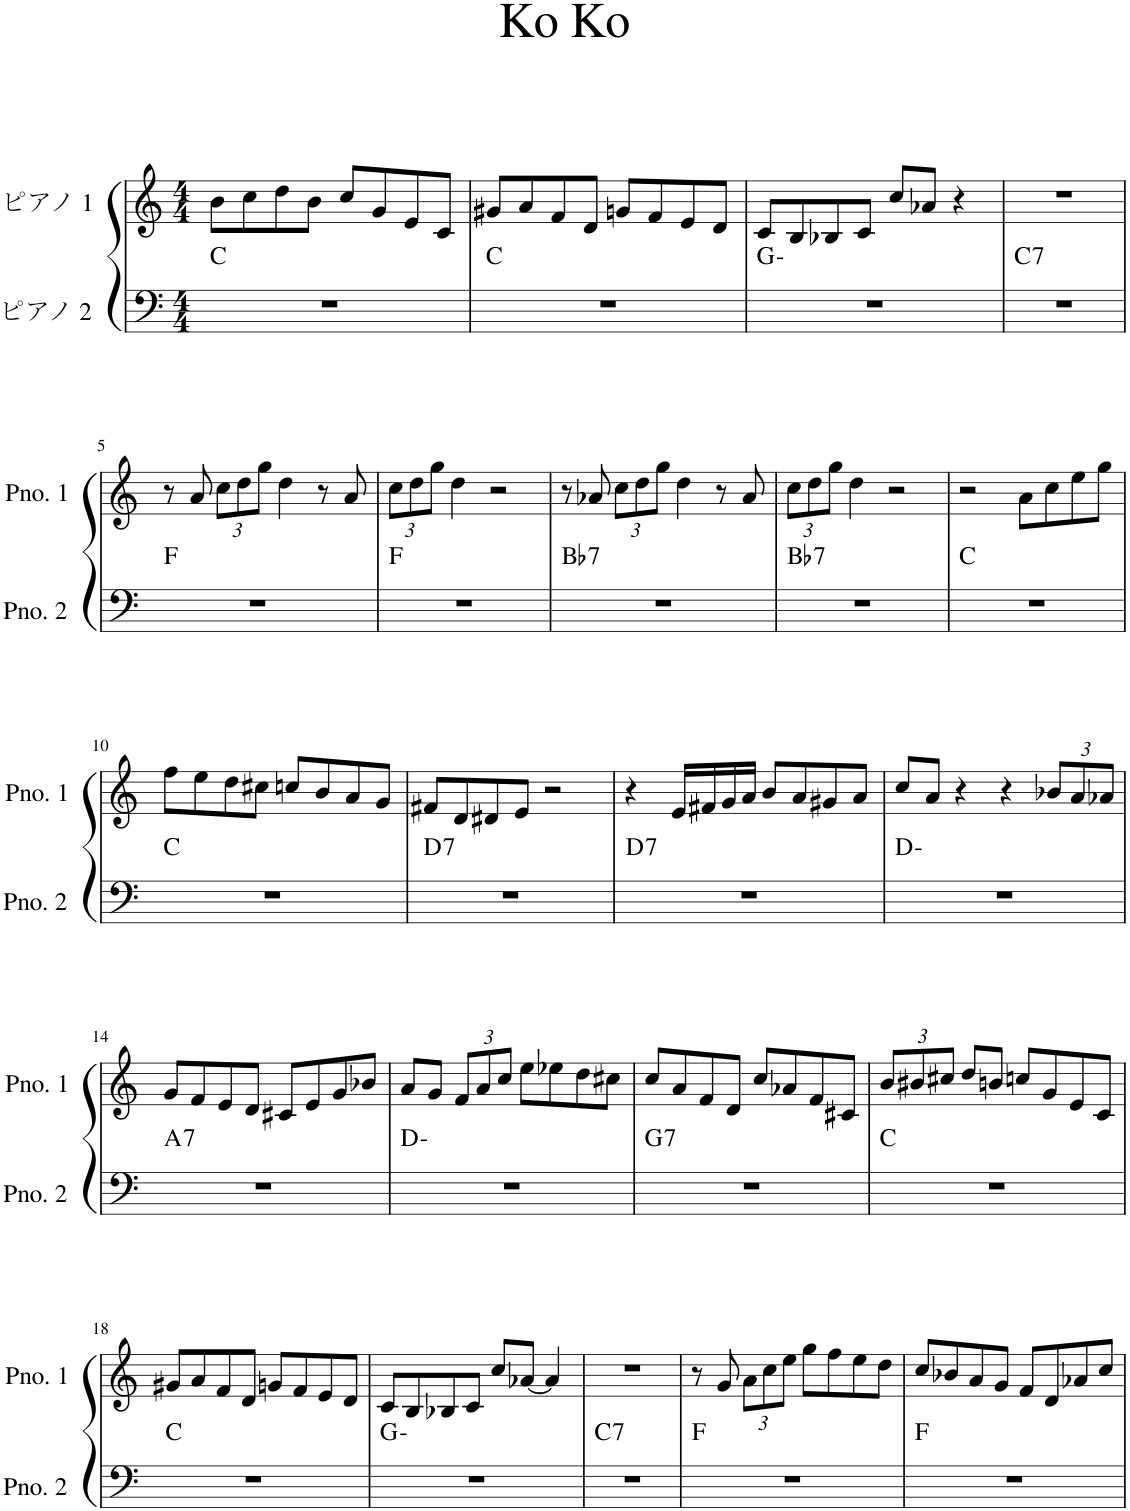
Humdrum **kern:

**kern	**harte	**kern
*part2	*part2	*part1
*staff2	*	*staff1
*I"ピアノ 2	*	*I"ピアノ 1
*clefF4	*	*clefG2
*k[]	*	*k[]
*M4/4	*	*M4/4
=1	=1	=1
1r	C:maj	8b\L
.	.	8cc\
.	.	8dd\
.	.	8b\J
.	.	8cc/L
.	.	8g/
.	.	8e/
.	.	8c/J
=2	=2	=2
1r	C:maj	8g#X/L
.	.	8a/
.	.	8f/
.	.	8d/J
.	.	8gn/L
.	.	8f/
.	.	8e/
.	.	8d/J
=3	=3	=3
1r	G:min	8c/L
.	.	8B/
.	.	8B-X/
.	.	8c/J
.	.	8cc/L
.	.	8a-X/J
.	.	4r
=4	=4	=4
!	!LO:H:kt=7	!
1r	C:7	1r
!!LO:LB:g=z
=5	=5	=5
1r	F:maj	8r
.	.	8a/
*	*	*Xbrackettup
.	.	12cc\L
.	.	12dd\
.	.	12gg\J
.	.	4dd\
.	.	8r
.	.	8a/
=6	=6	=6
1r	F:maj	12cc\L
.	.	12dd\
.	.	12gg\J
.	.	4dd\
.	.	2r
=7	=7	=7
!	!LO:H:kt=7	!
1r	Bb:7	8r
.	.	8a-X/
.	.	12cc\L
.	.	12dd\
.	.	12gg\J
.	.	4dd\
.	.	8r
.	.	8a-/
=8	=8	=8
!	!LO:H:kt=7	!
1r	Bb:7	12cc\L
.	.	12dd\
.	.	12gg\J
.	.	4dd\
.	.	2r
=9	=9	=9
1r	C:maj	2r
.	.	8a\L
.	.	8cc\
.	.	8ee\
.	.	8gg\J
!!LO:LB:g=z
=10	=10	=10
1r	C:maj	8ff\L
.	.	8ee\
.	.	8dd\
.	.	8cc#X\J
.	.	8ccn/L
.	.	8b/
.	.	8a/
.	.	8g/J
=11	=11	=11
!	!LO:H:kt=7	!
1r	D:7	8f#X/L
.	.	8d/
.	.	8d#X/
.	.	8e/J
.	.	2r
=12	=12	=12
!	!LO:H:kt=7	!
1r	D:7	4r
.	.	16e/LL
.	.	16f#X/
.	.	16g/
.	.	16a/JJ
.	.	8b/L
.	.	8a/
.	.	8g#X/
.	.	8a/J
=13	=13	=13
1r	D:min	8cc/L
.	.	8a/J
.	.	4r
.	.	4r
.	.	12b-X/L
.	.	12a/
.	.	12a-X/J
!!LO:LB:g=z
=14	=14	=14
!	!LO:H:kt=7	!
1r	A:7	8g/L
.	.	8f/
.	.	8e/
.	.	8d/J
.	.	8c#X/L
.	.	8e/
.	.	8g/
.	.	8b-X/J
=15	=15	=15
1r	D:min	8a/L
.	.	8g/J
.	.	12f/L
.	.	12a/
.	.	12cc/J
.	.	8ee\L
.	.	8ee-X\
.	.	8dd\
.	.	8cc#X\J
=16	=16	=16
!	!LO:H:kt=7	!
1r	G:7	8cc/L
.	.	8a/
.	.	8f/
.	.	8d/J
.	.	8cc/L
.	.	8a-X/
.	.	8f/
.	.	8c#X/J
=17	=17	=17
1r	C:maj	12b/L
.	.	12b#X/
.	.	12cc#X/J
.	.	8dd/L
.	.	8bn/J
.	.	8ccn/L
.	.	8g/
.	.	8e/
.	.	8c/J
!!LO:LB:g=z
=18	=18	=18
1r	C:maj	8g#X/L
.	.	8a/
.	.	8f/
.	.	8d/J
.	.	8gn/L
.	.	8f/
.	.	8e/
.	.	8d/J
=19	=19	=19
1r	G:min	8c/L
.	.	8B/
.	.	8B-X/
.	.	8c/J
.	.	8cc/L
.	.	[8a-X/J
.	.	4a-/]
=20	=20	=20
!	!LO:H:kt=7	!
1r	C:7	1r
=21	=21	=21
1r	F:maj	8r
.	.	8g/
.	.	12a\L
.	.	12cc\
.	.	12ee\J
.	.	8gg\L
.	.	8ff\
.	.	8ee\
.	.	8dd\J
=22	=22	=22
1r	F:maj	8cc/L
.	.	8b-X/
.	.	8a/
.	.	8g/J
.	.	8f/L
.	.	8d/
.	.	8a-X/
.	.	8cc/J
=	=	=
*-	*-	*-
